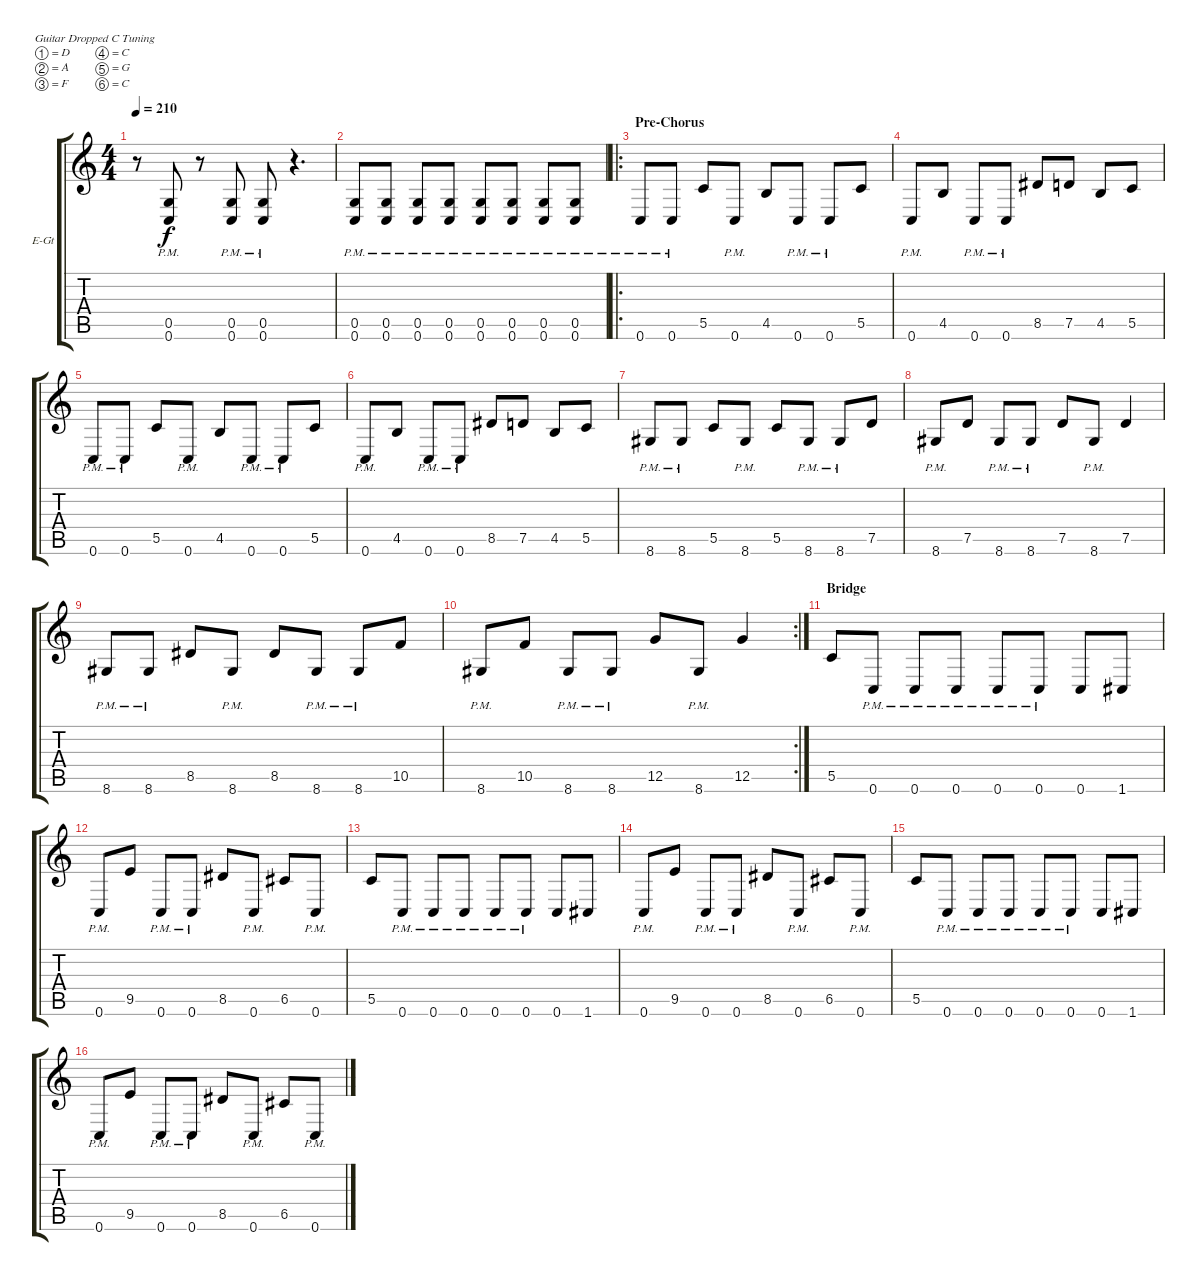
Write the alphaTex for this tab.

\defaultSystemsLayout 4
\bracketExtendMode groupsimilarinstruments
\firstSystemTrackNameOrientation horizontal
\otherSystemsTrackNameOrientation horizontal
\track ("Guitar 2" "E-Gt") {instrument distortionguitar}
\staff {score tabs}
\tuning (D4 A3 F3 C3 G2 C2)
\ts (4 4)
\tempo 210
\clef g2
\ks c
r.8{dy f} (0.6{pm} 0.5{pm}).8 r.8 (0.6{pm} 0.5{pm}).8 (0.5{pm} 0.6{pm}).8 r.4{d} |
(0.6{pm} 0.5{pm}).8 (0.6{pm} 0.5{pm}).8 (0.6{pm} 0.5{pm}).8 (0.6{pm} 0.5{pm}).8 (0.6{pm} 0.5{pm}).8 (0.6{pm} 0.5{pm}).8 (0.6{pm} 0.5{pm}).8 (0.6{pm} 0.5{pm}).8 |
\ro
\section ("" "Pre-Chorus")
0.6{pm}.8 0.6{pm}.8 5.5.8 0.6{pm}.8 4.5.8 0.6{pm}.8 0.6{pm}.8 5.5.8 |
0.6{pm}.8 4.5.8 0.6{pm}.8 0.6{pm}.8 8.5.8 7.5.8 4.5.8 5.5.8 |
0.6{pm}.8 0.6{pm}.8 5.5.8 0.6{pm}.8 4.5.8 0.6{pm}.8 0.6{pm}.8 5.5.8 |
0.6{pm}.8 4.5.8 0.6{pm}.8 0.6{pm}.8 8.5.8 7.5.8 4.5.8 5.5.8 |
8.6{pm}.8 8.6{pm}.8 5.5.8 8.6{pm}.8 5.5.8 8.6{pm}.8 8.6{pm}.8 7.5.8 |
8.6{pm}.8 7.5.8 8.6{pm}.8 8.6{pm}.8 7.5.8 8.6{pm}.8 7.5.4 |
8.6{pm}.8 8.6{pm}.8 8.5.8 8.6{pm}.8 8.5.8 8.6{pm}.8 8.6{pm}.8 10.5.8 |
\rc 2
8.6{pm}.8 10.5.8 8.6{pm}.8 8.6{pm}.8 12.5.8 8.6{pm}.8 12.5.4 |
\section ("" "Bridge")
5.5.8 0.6{pm}.8 0.6{pm}.8 0.6{pm}.8 0.6{pm}.8 0.6{pm}.8 0.6.8 1.6.8 |
0.6{pm}.8 9.5.8 0.6{pm}.8 0.6{pm}.8 8.5.8 0.6{pm}.8 6.5.8 0.6{pm}.8 |
5.5.8 0.6{pm}.8 0.6{pm}.8 0.6{pm}.8 0.6{pm}.8 0.6{pm}.8 0.6.8 1.6.8 |
0.6{pm}.8 9.5.8 0.6{pm}.8 0.6{pm}.8 8.5.8 0.6{pm}.8 6.5.8 0.6{pm}.8 |
5.5.8 0.6{pm}.8 0.6{pm}.8 0.6{pm}.8 0.6{pm}.8 0.6{pm}.8 0.6.8 1.6.8 |
0.6{pm}.8 9.5.8 0.6{pm}.8 0.6{pm}.8 8.5.8 0.6{pm}.8 6.5.8 0.6{pm}.8
